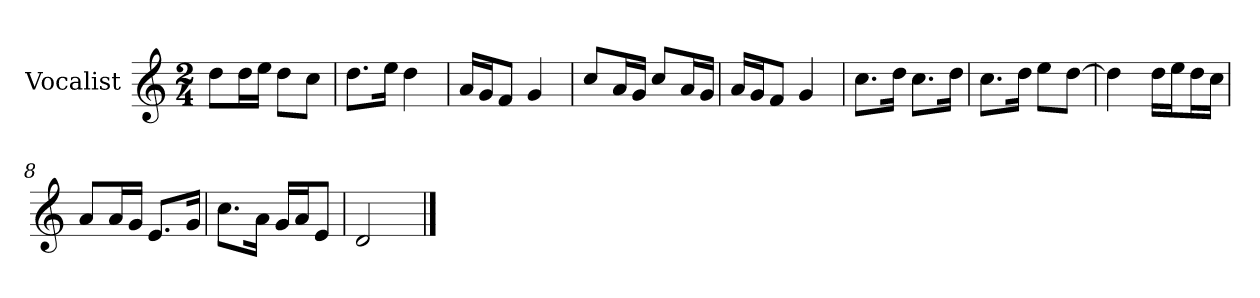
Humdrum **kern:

**kern
*part1
*staff1
*I"Vocalist
*k[]
*C:
*M2/4
=
8ddL
16ddL
16eeJJ
8ddL
8ccJ
=1
8.ddL
16eeJk
4dd
=2
16aLL
16gJ
8fJ
4g
=3
8ccL
16aL
16gJJ
8ccL
16aL
16gJJ
=4
16aLL
16gJ
8fJ
4g
=5
8.ccL
16ddJk
8.ccL
16ddJk
=6
8.ccL
16ddJk
8eeL
[8ddJ
=7
4dd]
16ddLL
16eeJ
16ddL
16ccJJ
=8
8aL
16aL
16gJJ
8.eL
16gJk
=9
8.ccL
16aJk
16gLL
16aJ
8eJ
=10
2d
==
*-
